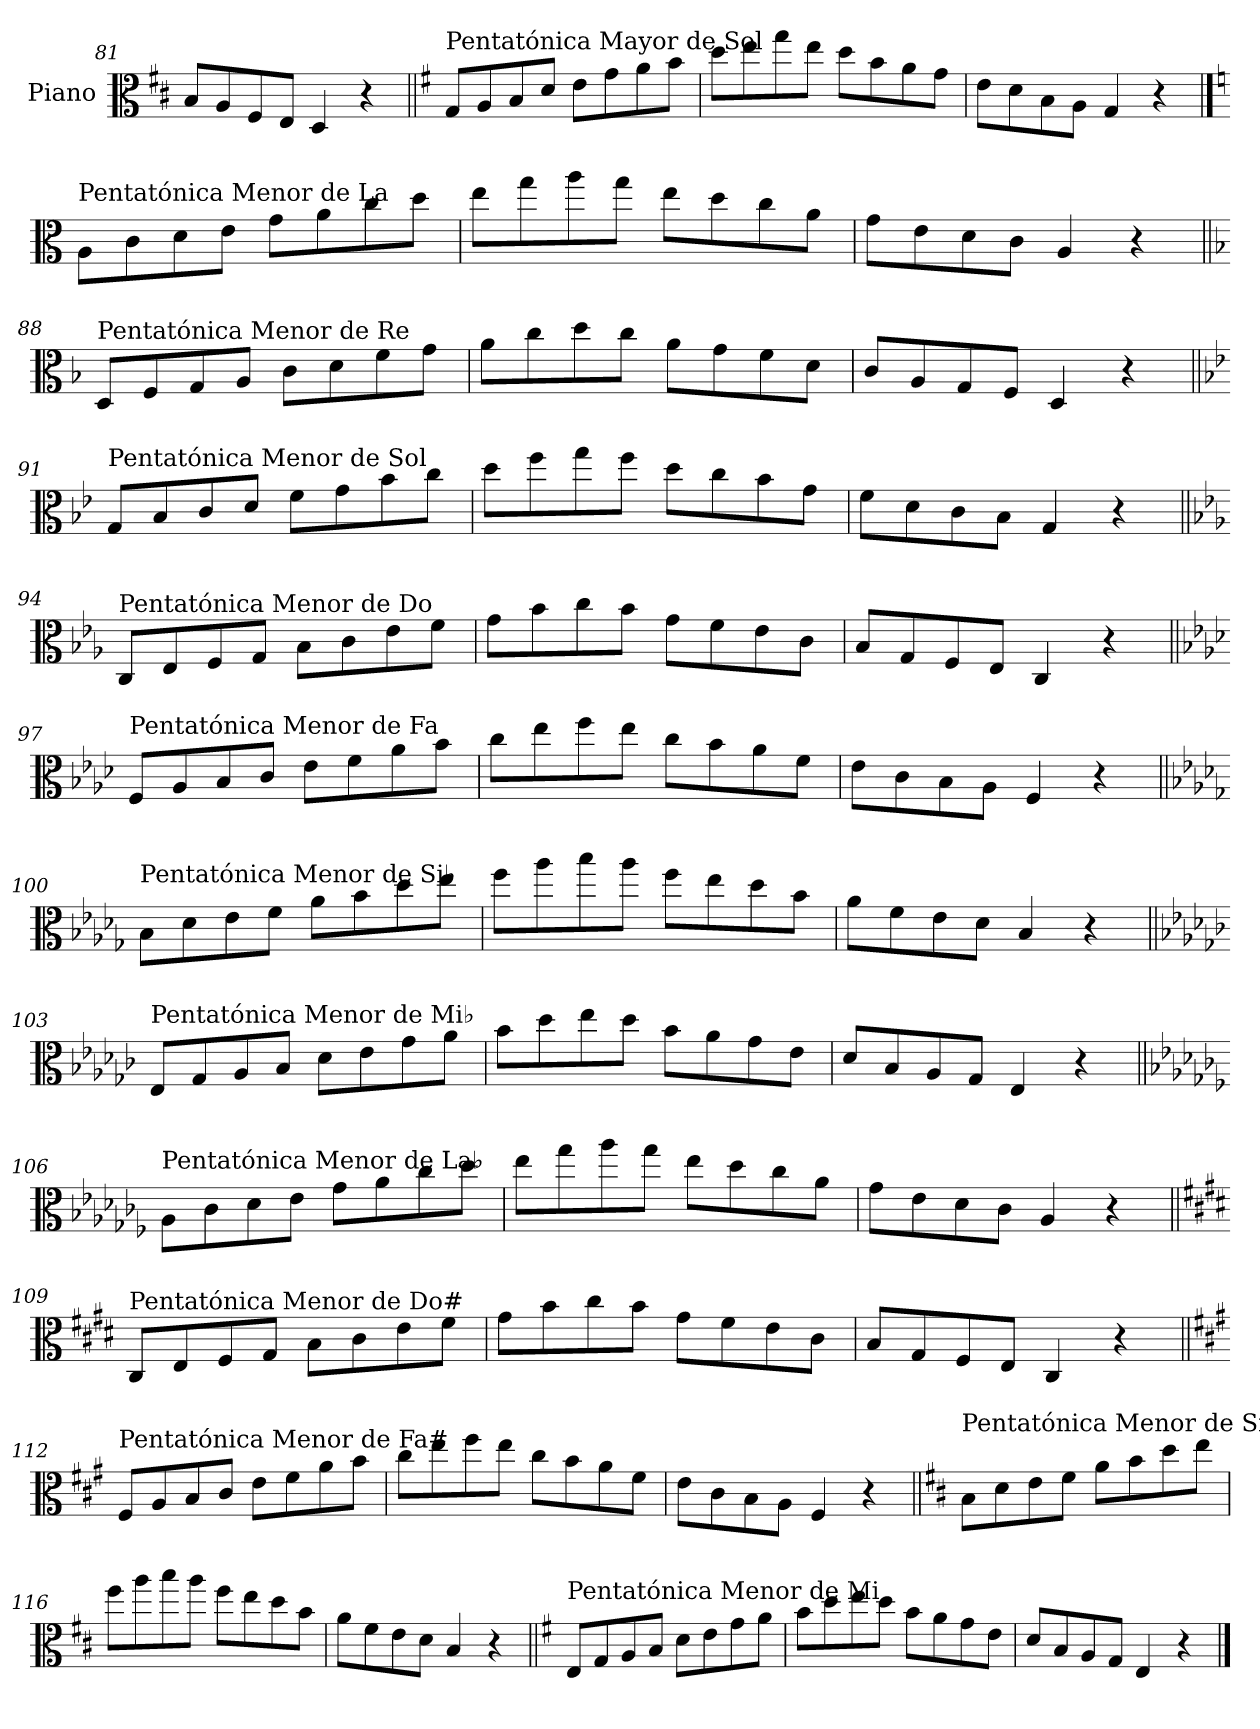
**kern
*part1
*staff1
*I"Piano
*I'Pno.
*clefC3
*k[f#c#]
=81
8B/L
8A/
8F#/
8E/J
4D/
4r
=82||
*k[f#]
!LO:TX:a:t=Pentatónica Mayor de Sol
8G/L
8A/
8B/
8d/J
8e\L
8g\
8a\
8b\J
=83
8dd\L
8ee\
8gg\
8ee\J
8dd\L
8b\
8a\
8g\J
=84
8e\L
8d\
8B\
8A\J
4G/
4r
!!LO:PB:g=z
==85
*k[]
!LO:TX:a:t=Pentatónica Menor de La
8A\L
8c\
8d\
8e\J
8g\L
8a\
8cc\
8dd\J
=86
8ee\L
8gg\
8aa\
8gg\J
8ee\L
8dd\
8cc\
8a\J
=87
8g\L
8e\
8d\
8c\J
4A/
4r
=88||
*k[b-]
!LO:TX:a:t=Pentatónica Menor de Re
8D/L
8F/
8G/
8A/J
8c\L
8d\
8f\
8g\J
=89
8a\L
8cc\
8dd\
8cc\J
8a\L
8g\
8f\
8d\J
=90
8c/L
8A/
8G/
8F/J
4D/
4r
!!LO:LB:g=z
=91||
*k[b-e-]
!LO:TX:a:t=Pentatónica Menor de Sol
8G/L
8B-/
8c/
8d/J
8f\L
8g\
8b-\
8cc\J
=92
8dd\L
8ff\
8gg\
8ff\J
8dd\L
8cc\
8b-\
8g\J
=93
8f\L
8d\
8c\
8B-\J
4G/
4r
=94||
*k[b-e-a-]
!LO:TX:a:t=Pentatónica Menor de Do
8C/L
8E-/
8F/
8G/J
8B-\L
8c\
8e-\
8f\J
=95
8g\L
8b-\
8cc\
8b-\J
8g\L
8f\
8e-\
8c\J
=96
8B-/L
8G/
8F/
8E-/J
4C/
4r
!!LO:LB:g=z
=97||
*k[b-e-a-d-]
!LO:TX:a:t=Pentatónica Menor de Fa
8F/L
8A-/
8B-/
8c/J
8e-\L
8f\
8a-\
8b-\J
=98
8cc\L
8ee-\
8ff\
8ee-\J
8cc\L
8b-\
8a-\
8f\J
=99
8e-\L
8c\
8B-\
8A-\J
4F/
4r
=100||
*k[b-e-a-d-g-]
!LO:TX:a:t=Pentatónica Menor de Si♭
8B-\L
8d-\
8e-\
8f\J
8a-\L
8b-\
8dd-\
8ee-\J
=101
8ff\L
8aa-\
8bb-\
8aa-\J
8ff\L
8ee-\
8dd-\
8b-\J
=102
8a-\L
8f\
8e-\
8d-\J
4B-/
4r
!!LO:LB:g=z
=103||
*k[b-e-a-d-g-c-]
!LO:TX:a:t=Pentatónica Menor de Mi♭
8E-/L
8G-/
8A-/
8B-/J
8d-\L
8e-\
8g-\
8a-\J
=104
8b-\L
8dd-\
8ee-\
8dd-\J
8b-\L
8a-\
8g-\
8e-\J
=105
8d-/L
8B-/
8A-/
8G-/J
4E-/
4r
=106||
*k[b-e-a-d-g-c-f-]
!LO:TX:a:t=Pentatónica Menor de La♭
8A-\L
8c-\
8d-\
8e-\J
8g-\L
8a-\
8cc-\
8dd-\J
=107
8ee-\L
8gg-\
8aa-\
8gg-\J
8ee-\L
8dd-\
8cc-\
8a-\J
=108
8g-\L
8e-\
8d-\
8c-\J
4A-/
4r
!!LO:LB:g=z
=109||
*k[f#c#g#d#]
!LO:TX:a:t=Pentatónica Menor de Do#
8C#/L
8E/
8F#/
8G#/J
8B\L
8c#\
8e\
8f#\J
=110
8g#\L
8b\
8cc#\
8b\J
8g#\L
8f#\
8e\
8c#\J
=111
8B/L
8G#/
8F#/
8E/J
4C#/
4r
=112||
*k[f#c#g#]
!LO:TX:a:t=Pentatónica Menor de Fa#
8F#/L
8A/
8B/
8c#/J
8e\L
8f#\
8a\
8b\J
=113
8cc#\L
8ee\
8ff#\
8ee\J
8cc#\L
8b\
8a\
8f#\J
=114
8e\L
8c#\
8B\
8A\J
4F#/
4r
!!LO:LB:g=z
=115||
*k[f#c#]
!LO:TX:a:t=Pentatónica Menor de Si
8B\L
8d\
8e\
8f#\J
8a\L
8b\
8dd\
8ee\J
=116
8ff#\L
8aa\
8bb\
8aa\J
8ff#\L
8ee\
8dd\
8b\J
=117
8a\L
8f#\
8e\
8d\J
4B/
4r
=118||
*k[f#]
!LO:TX:a:t=Pentatónica Menor de Mi
8E/L
8G/
8A/
8B/J
8d\L
8e\
8g\
8a\J
=119
8b\L
8dd\
8ee\
8dd\J
8b\L
8a\
8g\
8e\J
=120
8d/L
8B/
8A/
8G/J
4E/
4r
==
*-
